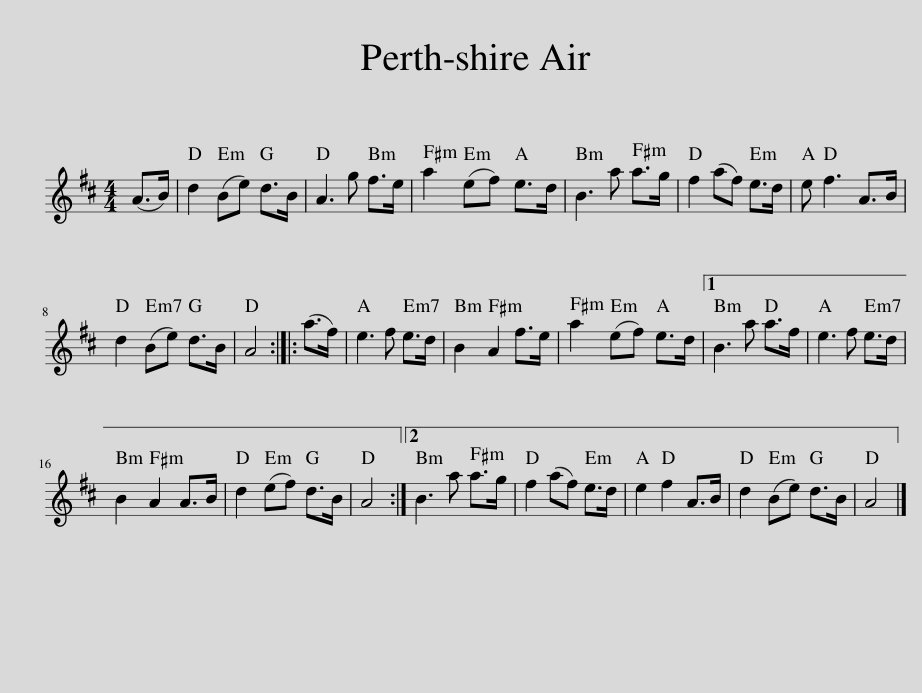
X:1
L:1/8
M:4/4
I:linebreak $
K:D
V:1 treble
V:1
 (A>B) | d2 (Be) d>B | A3 g f>e | a2 (ef) e>d | B3 a a>g | %5
 f2 (af) e>d | e f3 A>B |$ d2 (Be) d>B | A4 :: (a>f) | %10
 e3 f e>d | B2 A2 f>e | a2 (ef) e>d |1 B3 a a>f | e3 f e>d |$ %15
 B2 A2 A>B | d2 (ef) d>B | A4 :|2 B3 a a>g | f2 (af) e>d | %20
 e2 f2 A>B | d2 (Be) d>B | A4 |] %23
